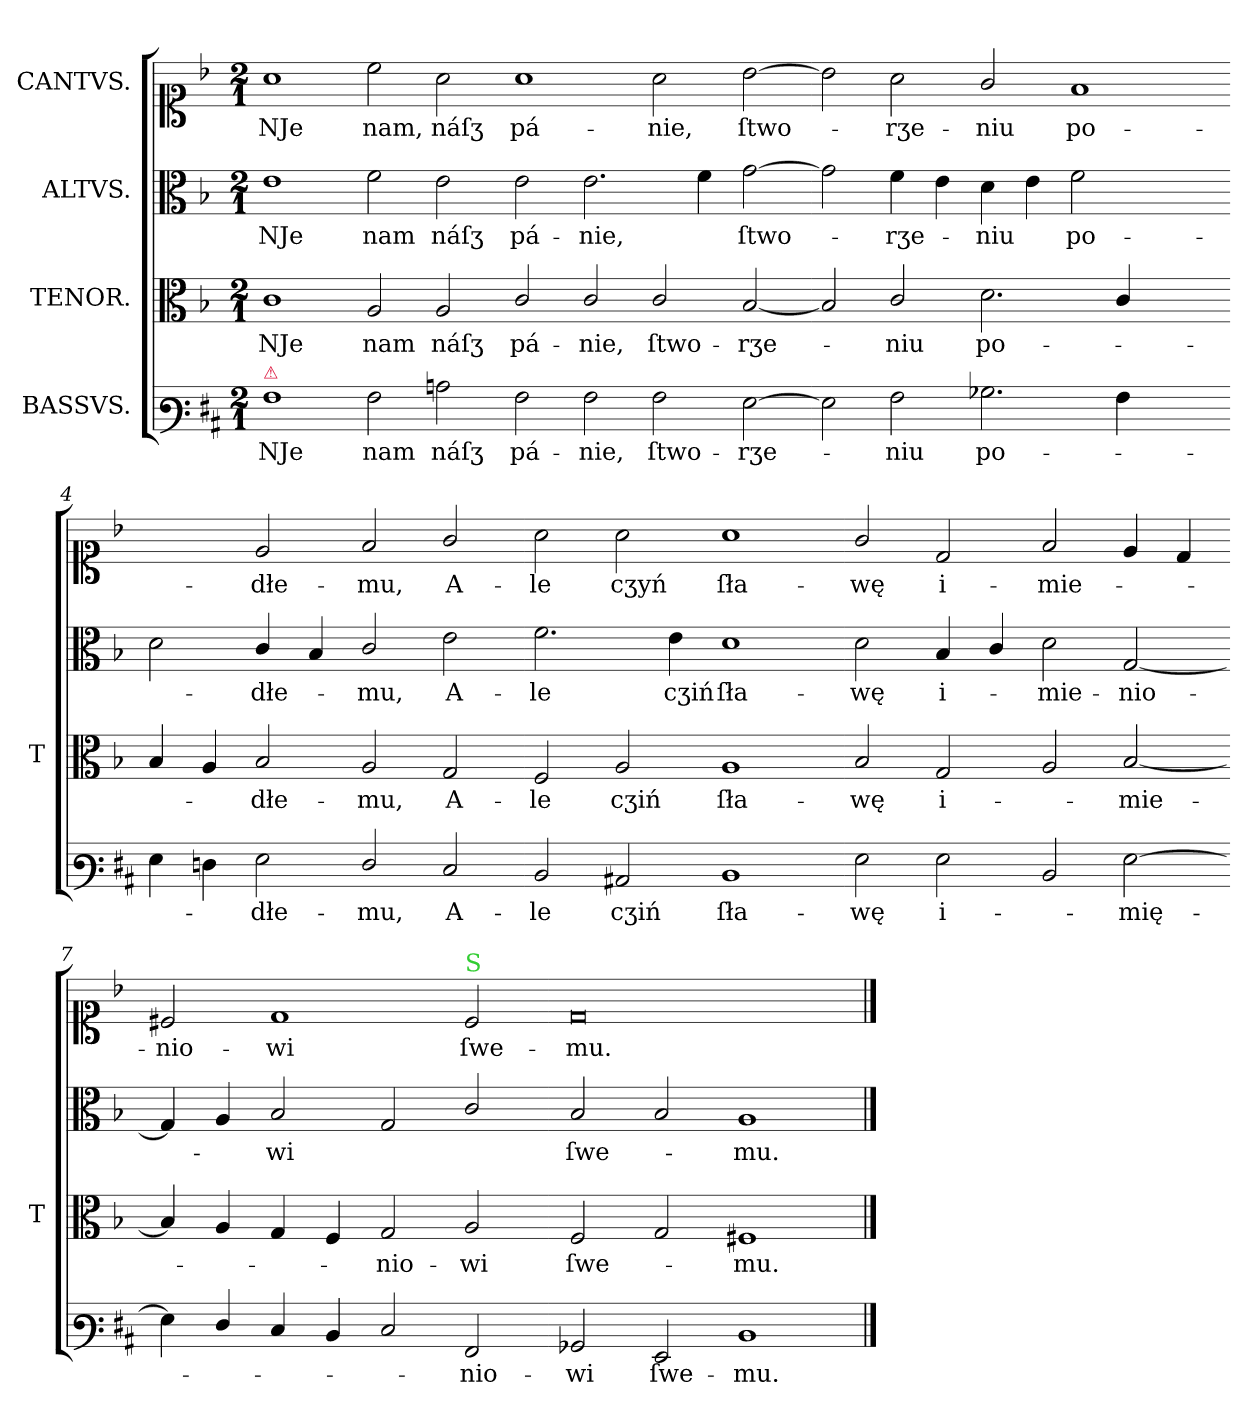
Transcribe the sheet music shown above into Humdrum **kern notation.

**kern	**text	**kern	**text	**kern	**text	**kern	**text
*part4	*part4	*part3	*part3	*part2	*part2	*part1	*part1
*staff4	*staff4	*staff3	*staff3	*staff2	*staff2	*staff1	*staff1
*I"BASSVS.	*	*I"TENOR.	*	*I"ALTVS.	*	*I"CANTVS.	*
*	*	*I'T	*	*	*	*	*
*clefF3	*	*clefC3	*	*clefC3	*	*clefC1	*
*k[f#c#]	*	*k[b-]	*	*k[b-]	*	*k[b-]	*
*M2/1	*	*M2/1	*	*M2/1	*	*M2/1	*
*MM300	*	*MM300	*	*MM300	*	*MM300	*
=1	=1	=1	=1	=1	=1	=1	=1
!LO:TX:a:color=crimson:t=⚠	!	!	!	!	!	!	!
1A\	NJe	1c\	NJe	1e\	NJe	1a\	NJe
2A\	nam	2A/	nam	2f\	nam	2cc\	nam,
2c\	náſʒ	2A/	náſʒ	2e\	náſʒ	2a\	náſʒ
=2-	=2-	=2-	=2-	=2-	=2-	=2-	=2-
2A\	pá-	2c/	pá-	2e\	pá-	1a\	pá-
2A\	-nie,	2c/	-nie,	2.e\	-nie,	.	.
2A\	ſtwo-	2c/	ſtwo-	.	.	2a\	-nie,
.	.	.	.	4f\	.	.	.
[2G\	-rʒe-	[2B-/	-rʒe-	[2g\	ſtwo-	[2b-\	ſtwo-
=3-	=3-	=3-	=3-	=3-	=3-	=3-	=3-
2G\]	.	2B-/]	.	2g\]	.	2b-\]	.
2A\	-niu	2c/	-niu	4f\	-rʒe-	2a\	-rʒe-
.	.	.	.	4e\	.	.	.
2.B-\	po-	2.d\	po-	4d\	-niu	2g/	-niu
.	.	.	.	4e\	.	.	.
.	.	.	.	2f\	po-	1f/	po-
4A\	.	4c/	.	.	.	.	.
2ryy	.	2ryy	.	2ryy	.	.	.
=4-	=4-	=4-	=4-	=4-	=4-	=4-	=4-
4G\	.	4B-/	.	2d\	.	2ryy	.
4F\	.	4A/	.	.	.	.	.
2G\	-dłe-	2B-/	-dłe-	4c/	-dłe-	2e/	-dłe-
.	.	.	.	4B-/	.	.	.
2F/	-mu,	2A/	-mu,	2c/	-mu,	2f/	-mu,
2E/	A-	2G/	A-	2e\	A-	2g/	A-
=5-	=5-	=5-	=5-	=5-	=5-	=5-	=5-
2D/	-le	2F/	-le	2.f\	-le	2a\	-le
2C#X/	cʒiń	2A/	cʒiń	.	.	2a\	cʒyń
.	.	.	.	4e\	cʒiń	.	.
1D/	ſła-	1A/	ſła-	1d\	ſła-	1a\	ſła-
=6-	=6-	=6-	=6-	=6-	=6-	=6-	=6-
2G\	-wę	2B-/	-wę	2d\	-wę	2g/	-wę
2G\	i-	2G/	i-	4B-/	i-	2d/	i-
.	.	.	.	4c/	.	.	.
2D/	.	2A/	.	2d\	-mie-	2f/	-mie-
[2G\	-mię-	[2B-/	-mie-	[2G/	-nio-	4e/	.
.	.	.	.	.	.	4d/	.
=7-	=7-	=7-	=7-	=7-	=7-	=7-	=7-
4G\]	.	4B-/]	.	4G/]	.	2c#X/	-nio-
4F/	.	4A/	.	4A/	.	.	.
4E/	.	4G/	.	2B-/	-wi	1d/	-wi
4D/	.	4F/	.	.	.	.	.
2E/	.	2G/	-nio-	2G/	.	.	.
!	!	!	!	!	!	!LO:TX:a:color=limegreen:t=S	!
2AA/	-nio-	2A/	-wi	2c/	.	2c#	ſwe-
=8-	=8-	=8-	=8-	=8-	=8-	=8-	=8-
2BB-/	-wi	2F/	ſwe-	2B-/	ſwe-	0d/	-mu.
2GG/	ſwe-	2G/	.	2B-/	.	.	.
1D/	-mu.	1F#X/	-mu.	1A/	-mu.	.	.
==	==	==	==	==	==	==	==
*-	*-	*-	*-	*-	*-	*-	*-
